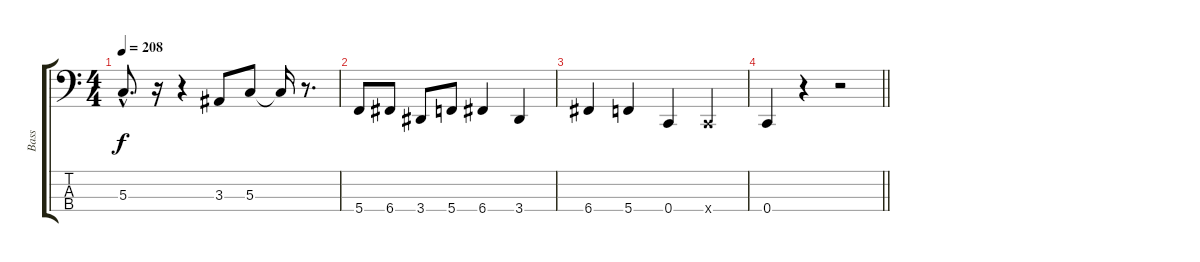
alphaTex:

\track ("Bass" "Bass") {instrument electricbasspick}
\staff {score tabs}
\tuning (F2 C2 G1 C1) {hide}
\ts (4 4)
\tempo 208
\clef f4
\ks c
5.3{hac}.8{d dy f} r.16 r.4 3.3.8 5.3.8 5.3{t}.16 r.8{d} |
5.4.8 6.4.8 3.4.8 5.4.8 6.4.4 3.4.4 |
6.4.4 5.4.4 0.4.4 0.4{x}.4 |
\barLineRight lightlight
0.4.4 r.4 r.2
